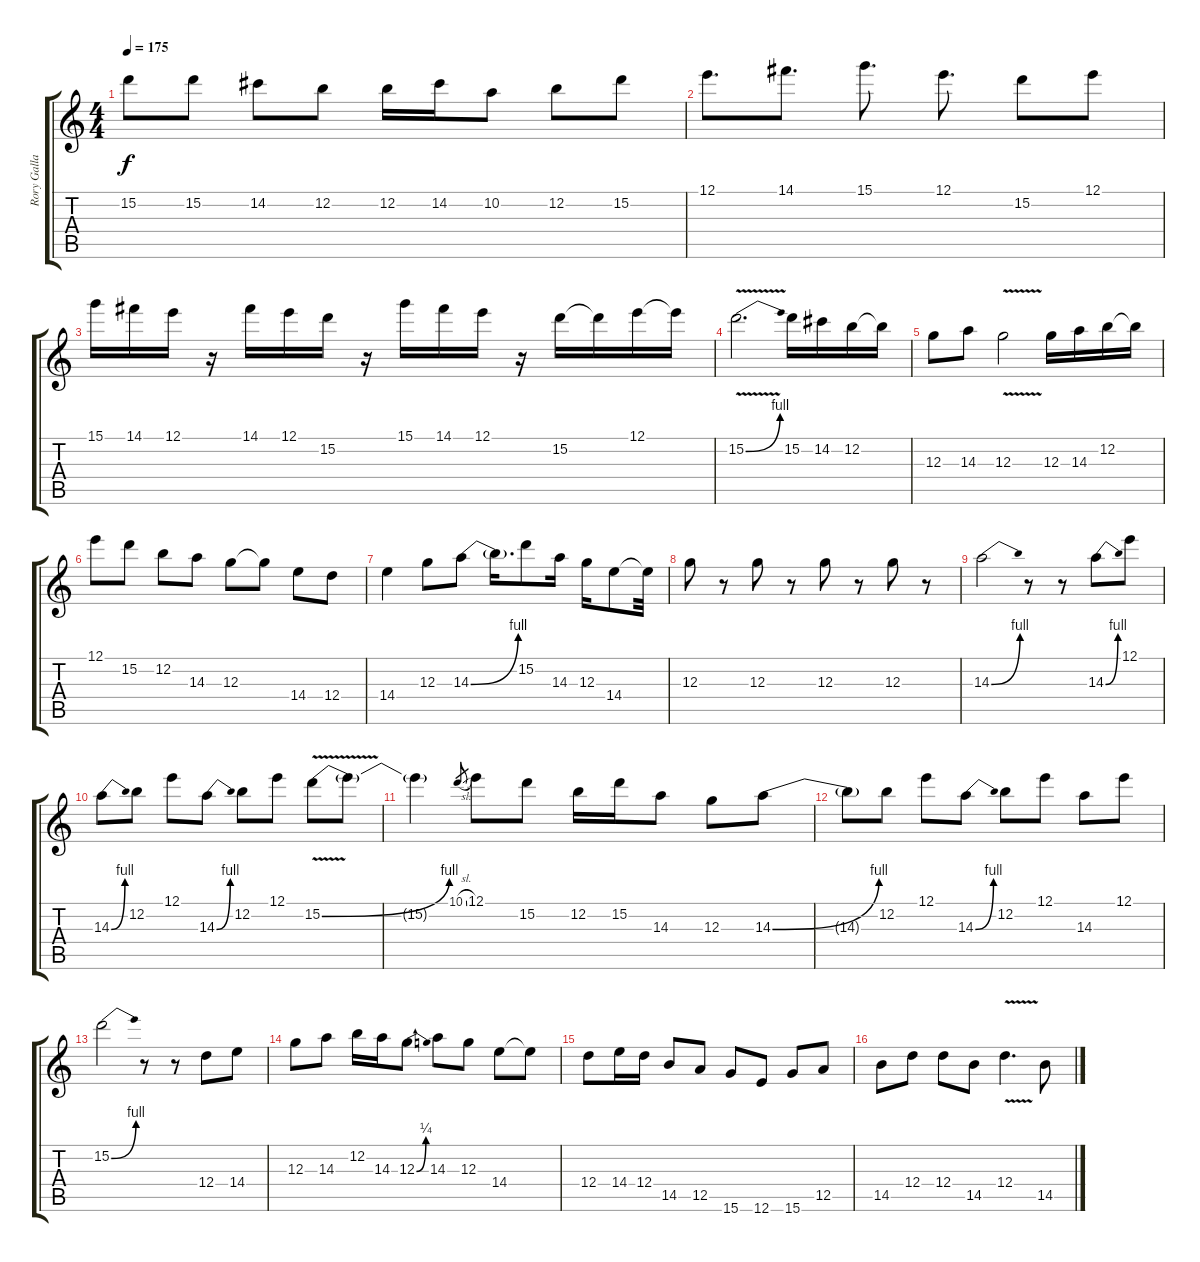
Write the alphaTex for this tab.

\track ("Rory Gallagher" "Rory Galla") {instrument overdrivenguitar}
\staff {score tabs}
\tuning (E4 B3 G3 D3 A2 E2) {hide}
\ts (4 4)
\tempo 175
\clef g2
\ks c
15.2.8{dy f} 15.2.8 14.2.8 12.2.8 12.2.16 14.2.16 10.2.8 12.2.8 15.2.8 |
12.1.8{d} 14.1.8{d} 15.1.8{d} 12.1.8{d} 15.2.8 12.1.8 |
15.1.16 14.1.16 12.1.16 r.16 14.1.16 12.1.16 15.2.16 r.16 15.1.16 14.1.16 12.1.16 r.16 15.2.16 15.2{t}.16 12.1.16 12.1{t}.16 |
15.2{be (bend 0 0 60 4) v}.2{d} 15.2.16 14.2.16 12.2.16 12.2{t}.16 |
12.3.8 14.3.8 12.3{v}.2 12.3.16 14.3.16 12.2.16 12.2{t}.16 |
12.1.8 15.2.8 12.2.8 14.3.8 12.3.8 12.3{t}.8 14.4.8 12.4.8 |
14.4.4 12.3.8 14.3{be (bend 0 0 60 4)}.8 14.3{t}.16{d} 15.2.8 14.3.16 12.3.16 14.4.8 14.4{t}.32 |
12.3.8 r.8 12.3.8 r.8 12.3.8 r.8 12.3.8 r.8 |
14.3{be (bend 0 0 60 4)}.2 r.8 r.8 14.3{be (bend 0 0 60 4)}.8 12.1.8 |
14.3{be (bend 0 0 60 4)}.8 12.2.8 12.1.8 14.3{be (bend 0 0 60 4)}.8 12.2.8 12.1.8 15.2{be (bend 0 0 60 4) v}.8 15.2{t}.8 |
15.2{t}.4 10.1{sl}.8{gr} 12.1.8 15.2.8 12.2.16 15.2.16 14.3.8 12.3.8 14.3{be (bend 0 0 60 4)}.8 |
14.3{t}.8 12.2.8 12.1.8 14.3{be (bend 0 0 60 4)}.8 12.2.8 12.1.8 14.3.8 12.1.8 |
15.2{be (bend 0 0 60 4)}.2 r.8 r.8 12.4.8 14.4.8 |
12.3.8 14.3.8 12.2.16 14.3.16 12.3{be (bend 0 0 60 1)}.8 14.3.8 12.3.8 14.4.8 14.4{t}.8 |
12.4.8 14.4.16 12.4.16 14.5.8 12.5.8 15.6.8 12.6.8 15.6.8 12.5.8 |
14.5.8 12.4.8 12.4.8 14.5.8 12.4{v}.4{d} 14.5.8
